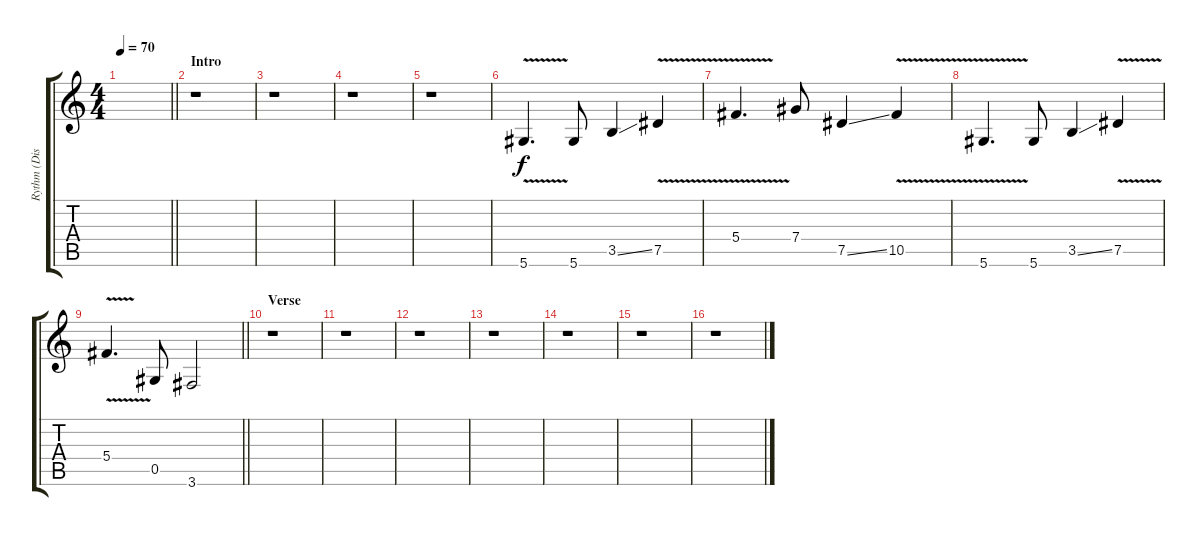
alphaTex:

\track ("Rythm (Dist)" "Rythm (Dis") {instrument overdrivenguitar}
\staff {score tabs}
\tuning (Eb4 Bb3 Gb3 Db3 Ab2 Eb2) {hide}
\ts (4 4)
\tempo 70
\clef g2
\barLineRight lightlight
\ks c
|
\section ("" "Intro")
r.1 |
r.1 |
r.1 |
r.1 |
5.6{v}.4{d} 5.6.8 3.5{ss}.4 7.5{v}.4 |
5.4{v}.4{d} 7.4.8 7.5{ss}.4 10.5{v}.4 |
5.6{v}.4{d} 5.6.8 3.5{ss}.4 7.5{v}.4 |
\barLineRight lightlight
5.4{v}.4{d} 0.5.8 3.6.2 |
\section ("" "Verse")
r.1 |
r.1 |
r.1 |
r.1 |
r.1 |
r.1 |
r.1
